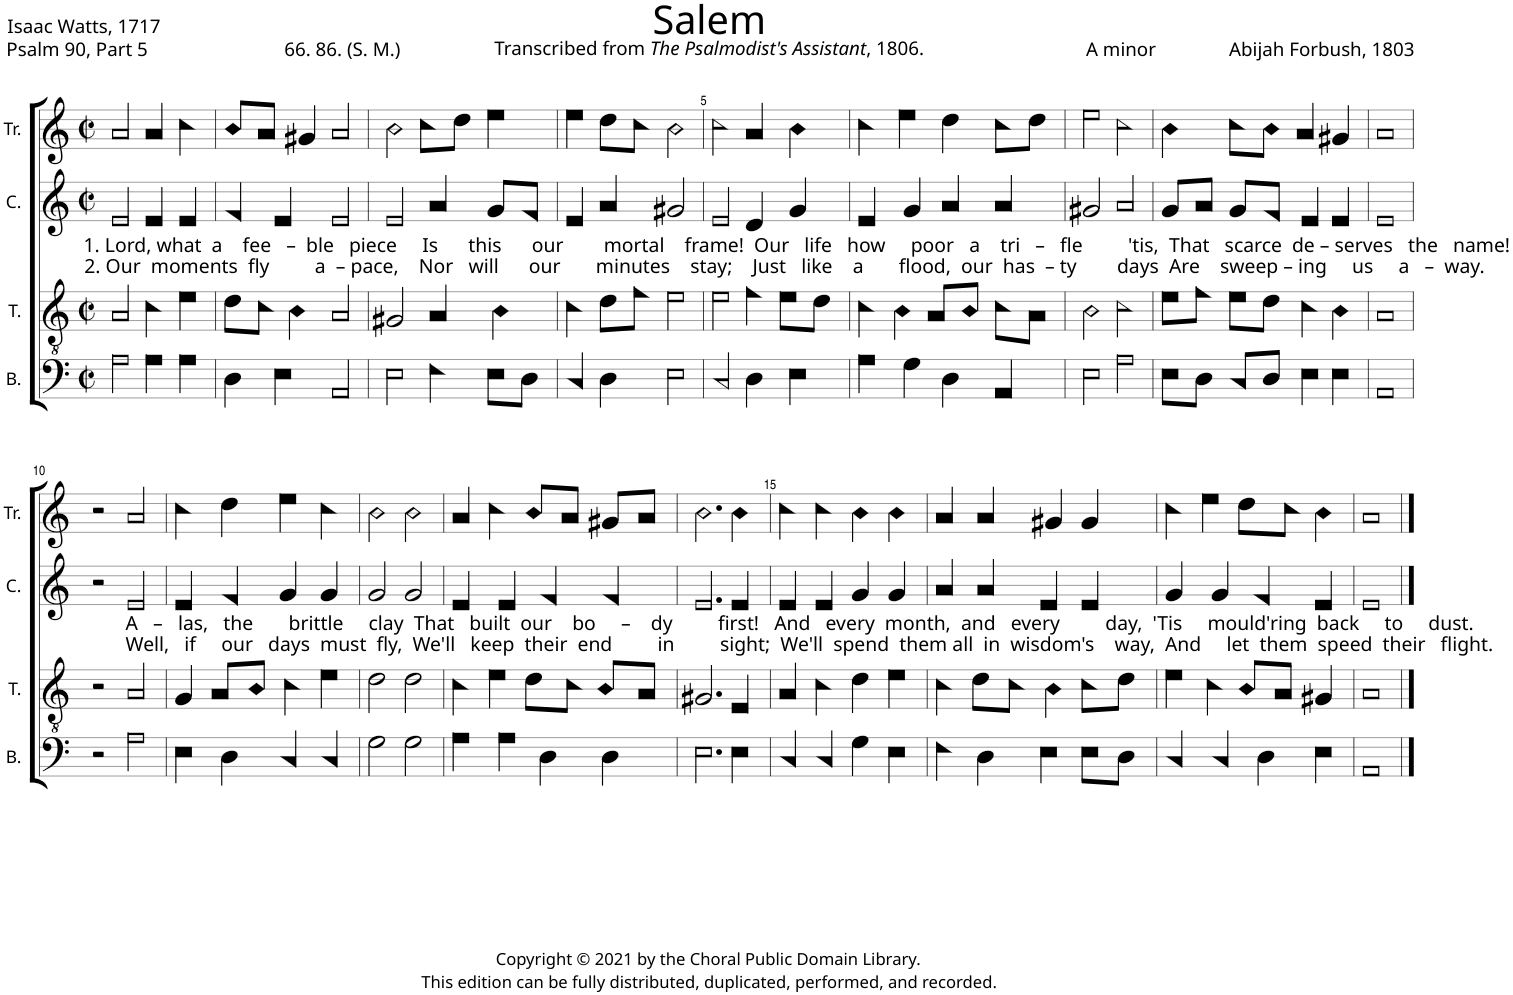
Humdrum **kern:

**kern	**kern	**kern	**kern
*part4	*part3	*part2	*part1
*staff4	*staff3	*staff2	*staff1
*I"B.	*I"T.	*I"C.	*I"Tr.
*I'B.	*I'T.	*I'C.	*I'Tr.
*clefF4	*clefGv2	*clefG2	*clefG2
*k[]	*k[]	*k[]	*k[]
*M2/2	*M2/2	*M2/2	*M2/2
*met(c|)	*met(c|)	*met(c|)	*met(c|)
=1	=1	=1	=1
!	!LO:TX:a:t=1. Lord, what  a    fee   –  ble   piece     Is      this      our        mortal    frame!  Our   life   how     poor   a    tri   –   fle         'tis,  That   scarce  de – serves   the   name!	!	!
!	!LO:TX:a:t=2. Our  moments  fly         a  – pace,    Nor   will      our       minutes    stay;    Just   like    a       flood,  our  has  – ty        days  Are    sweep – ing     us     a   –  way.	!	!
2A!\	2A!/	2e!/	2a!/
4A!\	4c!\	4e!/	4a!/
4A!\	4e!\	4e!/	4cc!\
=2	=2	=2	=2
4D!\	8d!\L	4f!/	8b!/L
.	8c!\J	.	8a!/J
4E!\	4B!\	4e!/	4g#X!/
2AA!/	2A!/	2e!/	2a!/
=3	=3	=3	=3
2E!\	2G#X!/	2e!/	2b!\
4F!\	4A!/	4a!/	8cc!\L
.	.	.	8dd!\J
8E!\L	4B!\	8g!/L	4ee!\
8D!\J	.	8f!/J	.
=4	=4	=4	=4
4C!/	4c!\	4e!/	4ee!\
4D!\	8d!\L	4a!/	8dd!\L
.	8f!\J	.	8cc!\J
2E!\	2e!\	2g#X!/	2b!\
=5	=5	=5	=5
2C!/	2e!\	2e!/	2cc!\
4D!\	4f!\	4d!/	4a!/
4E!\	8e!\L	4g!/	4b!\
.	8d!\J	.	.
=6	=6	=6	=6
4A!\	4c!\	4e!/	4cc!\
4G!\	4B!\	4g!/	4ee!\
4D!\	8A!/L	4a!/	4dd!\
.	8B!/J	.	.
4AA!/	8c!\L	4a!/	8cc!\L
.	8A!\J	.	8dd!\J
=7	=7	=7	=7
2E!\	2B!\	2g#X!/	2ee!\
2A!\	2c!\	2a!/	2cc!\
=8	=8	=8	=8
8E!\L	8e!\L	8g!/L	4b!\
8D!\J	8f!\J	8a!/J	.
8C!/L	8e!\L	8g!/L	8cc!\L
8D!/J	8d!\J	8f!/J	8b!\J
4E!\	4c!\	4e!/	4a!/
4E!\	4B!\	4e!/	4g#X!/
=9	=9	=9	=9
1AA!	1A!	1e!	1a!
!!LO:LB:g=z
=10	=10	=10	=10
2r	2r	2r	2r
!	!LO:TX:a:t=A   –   las,   the       brittle     clay  That   built  our    bo     –    dy         first!   And   every  month,  and   every         day,  'Tis     mould'ring  back     to     dust.	!	!
!	!LO:TX:a:t=Well,   if     our   days  must  fly,  We'll   keep  their  end         in         sight;  We'll  spend  them all  in  wisdom's    way,  And     let  them  speed  their   flight.	!	!
2A!\	2A!/	2e!/	2a!/
=11	=11	=11	=11
4E!\	4G!/	4e!/	4cc!\
4D!\	8A!/L	4f!/	4dd!\
.	8B!/J	.	.
4C!/	4c!\	4g!/	4ee!\
4C!/	4e!\	4g!/	4cc!\
=12	=12	=12	=12
2G!\	2d!\	2g!/	2b!\
2G!\	2d!\	2g!/	2b!\
=13	=13	=13	=13
4A!\	4c!\	4e!/	4a!/
4A!\	4e!\	4e!/	4cc!\
4D!\	8d!\L	4f!/	8b!/L
.	8c!\J	.	8a!/J
4D!\	8B!/L	4f!/	8g#X!/L
.	8A!/J	.	8a!/J
=14	=14	=14	=14
2.E!\	2.G#X!/	2.e!/	2.b!\
4E!\	4E!/	4e!/	4b!\
=15	=15	=15	=15
4C!/	4A!/	4e!/	4cc!\
4C!/	4c!\	4e!/	4cc!\
4G!\	4d!\	4g!/	4b!\
4E!\	4e!\	4g!/	4b!\
=16	=16	=16	=16
4F!\	4c!\	4a!/	4a!/
4D!\	8d!\L	4a!/	4a!/
.	8c!\J	.	.
4E!\	4B!\	4e!/	4g#X!/
8E!\L	8c!\L	4e!/	4g#!/
8D!\J	8d!\J	.	.
=17	=17	=17	=17
4C!/	4e!\	4g!/	4cc!\
4C!/	4c!\	4g!/	4ee!\
4D!\	8B!/L	4f!/	8dd!\L
.	8A!/J	.	8cc!\J
4E!\	4G#X!/	4e!/	4b!\
=18	=18	=18	=18
1AA!	1A!	1e!	1a!
==	==	==	==
*-	*-	*-	*-
